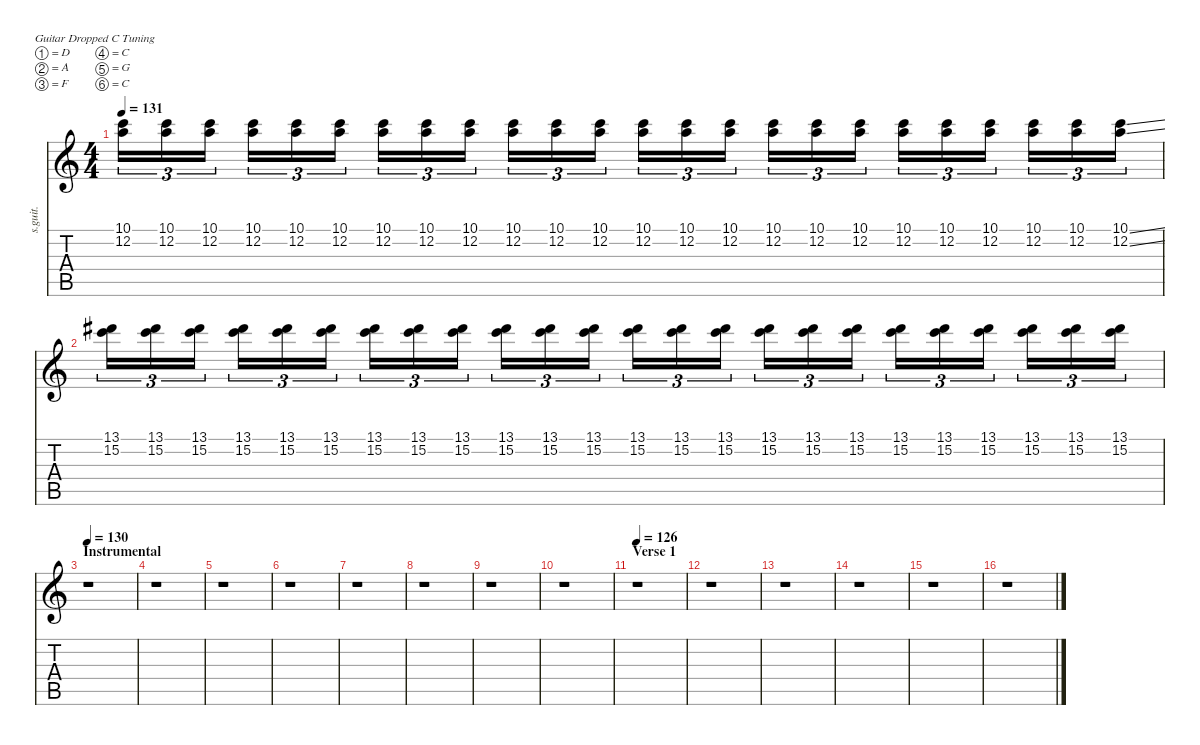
\defaultSystemsLayout 4
\hideDynamics
\bracketExtendMode nobrackets
\track ("Daron Malakian | Lead 2" "s.guit.") {instrument overdrivenguitar}
\staff {score tabs}
\tuning (D4 A3 F3 C3 G2 C2)
\ts (4 4)
\tempo 131
\clef g2
\ks c
(10.1 12.2).16{tu (3 2) lyrics (0 "") lyrics (1 "") lyrics (2 "") lyrics (3 "") lyrics (4 "") dy f} (10.1 12.2).16{tu (3 2) lyrics (0 "") lyrics (1 "") lyrics (2 "") lyrics (3 "") lyrics (4 "")} (10.1 12.2).16{tu (3 2) lyrics (0 "") lyrics (1 "") lyrics (2 "") lyrics (3 "") lyrics (4 "")} (10.1 12.2).16{tu (3 2) lyrics (0 "") lyrics (1 "") lyrics (2 "") lyrics (3 "") lyrics (4 "")} (10.1 12.2).16{tu (3 2) lyrics (0 "") lyrics (1 "") lyrics (2 "") lyrics (3 "") lyrics (4 "")} (10.1 12.2).16{tu (3 2) lyrics (0 "") lyrics (1 "") lyrics (2 "") lyrics (3 "") lyrics (4 "")} (10.1 12.2).16{tu (3 2) lyrics (0 "") lyrics (1 "") lyrics (2 "") lyrics (3 "") lyrics (4 "")} (10.1 12.2).16{tu (3 2) lyrics (0 "") lyrics (1 "") lyrics (2 "") lyrics (3 "") lyrics (4 "")} (10.1 12.2).16{tu (3 2) lyrics (0 "") lyrics (1 "") lyrics (2 "") lyrics (3 "") lyrics (4 "")} (10.1 12.2).16{tu (3 2) lyrics (0 "") lyrics (1 "") lyrics (2 "") lyrics (3 "") lyrics (4 "")} (10.1 12.2).16{tu (3 2) lyrics (0 "") lyrics (1 "") lyrics (2 "") lyrics (3 "") lyrics (4 "")} (10.1 12.2).16{tu (3 2) lyrics (0 "") lyrics (1 "") lyrics (2 "") lyrics (3 "") lyrics (4 "")} (10.1 12.2).16{tu (3 2) lyrics (0 "") lyrics (1 "") lyrics (2 "") lyrics (3 "") lyrics (4 "")} (10.1 12.2).16{tu (3 2) lyrics (0 "") lyrics (1 "") lyrics (2 "") lyrics (3 "") lyrics (4 "")} (10.1 12.2).16{tu (3 2) lyrics (0 "") lyrics (1 "") lyrics (2 "") lyrics (3 "") lyrics (4 "")} (10.1 12.2).16{tu (3 2) lyrics (0 "") lyrics (1 "") lyrics (2 "") lyrics (3 "") lyrics (4 "")} (10.1 12.2).16{tu (3 2) lyrics (0 "") lyrics (1 "") lyrics (2 "") lyrics (3 "") lyrics (4 "")} (10.1 12.2).16{tu (3 2) lyrics (0 "") lyrics (1 "") lyrics (2 "") lyrics (3 "") lyrics (4 "")} (10.1 12.2).16{tu (3 2) lyrics (0 "") lyrics (1 "") lyrics (2 "") lyrics (3 "") lyrics (4 "")} (10.1 12.2).16{tu (3 2) lyrics (0 "") lyrics (1 "") lyrics (2 "") lyrics (3 "") lyrics (4 "")} (10.1 12.2).16{tu (3 2) lyrics (0 "") lyrics (1 "") lyrics (2 "") lyrics (3 "") lyrics (4 "")} (10.1 12.2).16{tu (3 2) lyrics (0 "") lyrics (1 "") lyrics (2 "") lyrics (3 "") lyrics (4 "")} (10.1 12.2).16{tu (3 2) lyrics (0 "") lyrics (1 "") lyrics (2 "") lyrics (3 "") lyrics (4 "")} (10.1{ss} 12.2{ss}).16{tu (3 2) lyrics (0 "") lyrics (1 "") lyrics (2 "") lyrics (3 "") lyrics (4 "")} |
(13.1{acc #} 15.2).16{tu (3 2) lyrics (0 "") lyrics (1 "") lyrics (2 "") lyrics (3 "") lyrics (4 "")} (13.1{acc #} 15.2).16{tu (3 2) lyrics (0 "") lyrics (1 "") lyrics (2 "") lyrics (3 "") lyrics (4 "")} (13.1{acc #} 15.2).16{tu (3 2) lyrics (0 "") lyrics (1 "") lyrics (2 "") lyrics (3 "") lyrics (4 "")} (13.1{acc #} 15.2).16{tu (3 2) lyrics (0 "") lyrics (1 "") lyrics (2 "") lyrics (3 "") lyrics (4 "")} (13.1{acc #} 15.2).16{tu (3 2) lyrics (0 "") lyrics (1 "") lyrics (2 "") lyrics (3 "") lyrics (4 "")} (13.1{acc #} 15.2).16{tu (3 2) lyrics (0 "") lyrics (1 "") lyrics (2 "") lyrics (3 "") lyrics (4 "")} (13.1{acc #} 15.2).16{tu (3 2) lyrics (0 "") lyrics (1 "") lyrics (2 "") lyrics (3 "") lyrics (4 "")} (13.1{acc #} 15.2).16{tu (3 2) lyrics (0 "") lyrics (1 "") lyrics (2 "") lyrics (3 "") lyrics (4 "")} (13.1{acc #} 15.2).16{tu (3 2) lyrics (0 "") lyrics (1 "") lyrics (2 "") lyrics (3 "") lyrics (4 "")} (13.1{acc #} 15.2).16{tu (3 2) lyrics (0 "") lyrics (1 "") lyrics (2 "") lyrics (3 "") lyrics (4 "")} (13.1{acc #} 15.2).16{tu (3 2) lyrics (0 "") lyrics (1 "") lyrics (2 "") lyrics (3 "") lyrics (4 "")} (13.1{acc #} 15.2).16{tu (3 2) lyrics (0 "") lyrics (1 "") lyrics (2 "") lyrics (3 "") lyrics (4 "")} (13.1{acc #} 15.2).16{tu (3 2) lyrics (0 "") lyrics (1 "") lyrics (2 "") lyrics (3 "") lyrics (4 "")} (13.1{acc #} 15.2).16{tu (3 2) lyrics (0 "") lyrics (1 "") lyrics (2 "") lyrics (3 "") lyrics (4 "")} (13.1{acc #} 15.2).16{tu (3 2) lyrics (0 "") lyrics (1 "") lyrics (2 "") lyrics (3 "") lyrics (4 "")} (13.1{acc #} 15.2).16{tu (3 2) lyrics (0 "") lyrics (1 "") lyrics (2 "") lyrics (3 "") lyrics (4 "")} (13.1{acc #} 15.2).16{tu (3 2) lyrics (0 "") lyrics (1 "") lyrics (2 "") lyrics (3 "") lyrics (4 "")} (13.1{acc #} 15.2).16{tu (3 2) lyrics (0 "") lyrics (1 "") lyrics (2 "") lyrics (3 "") lyrics (4 "")} (13.1{acc #} 15.2).16{tu (3 2) lyrics (0 "") lyrics (1 "") lyrics (2 "") lyrics (3 "") lyrics (4 "")} (13.1{acc #} 15.2).16{tu (3 2) lyrics (0 "") lyrics (1 "") lyrics (2 "") lyrics (3 "") lyrics (4 "")} (13.1{acc #} 15.2).16{tu (3 2) lyrics (0 "") lyrics (1 "") lyrics (2 "") lyrics (3 "") lyrics (4 "")} (13.1{acc #} 15.2).16{tu (3 2) lyrics (0 "") lyrics (1 "") lyrics (2 "") lyrics (3 "") lyrics (4 "")} (13.1{acc #} 15.2).16{tu (3 2) lyrics (0 "") lyrics (1 "") lyrics (2 "") lyrics (3 "") lyrics (4 "")} (13.1{acc #} 15.2).16{tu (3 2) lyrics (0 "") lyrics (1 "") lyrics (2 "") lyrics (3 "") lyrics (4 "")} |
\section ("" "Instrumental")
\tempo 130
r.1 |
r.1 |
r.1 |
r.1 |
r.1 |
r.1 |
r.1 |
r.1 |
\section ("" "Verse 1")
\tempo 126
r.1 |
r.1 |
r.1 |
r.1 |
r.1 |
r.1
